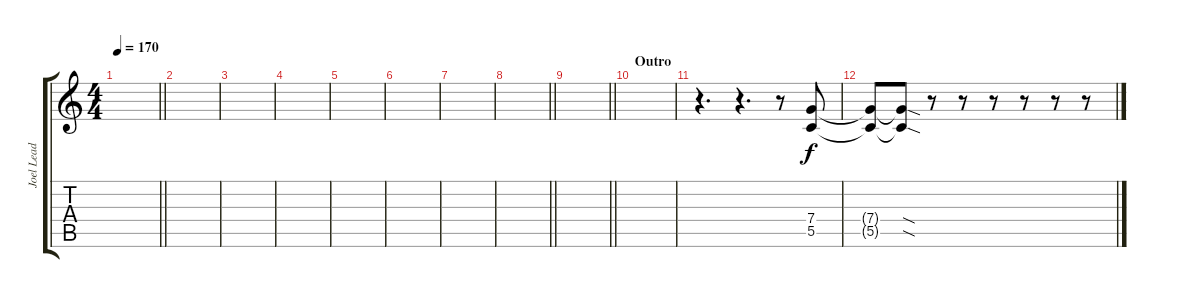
\track ("Joel Lead" "Joel Lead") {instrument distortionguitar}
\staff {score tabs}
\tuning (D4 A3 F3 C3 G2 C2) {hide}
\ts (4 4)
\tempo 170
\clef g2
\barLineRight lightlight
\ks c
|
|
|
|
|
|
|
\barLineRight lightlight
|
\barLineRight lightlight
|
\section ("" "Outro")
|
r.4{d} r.4{d} r.8 (7.4 5.5).8 |
(7.4{t} 5.5{t}).8 (7.4{sod t} 5.5{sod t}).8 r.8 r.8 r.8 r.8 r.8 r.8
